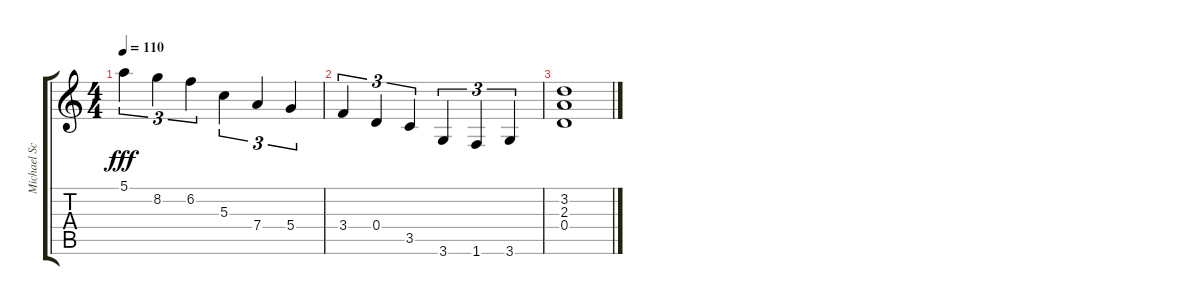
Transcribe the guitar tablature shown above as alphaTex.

\track ("Michael Schenker" "Michael Sc") {instrument distortionguitar}
\staff {score tabs}
\tuning (E4 B3 G3 D3 A2 E2) {hide}
\ts (4 4)
\tempo 110
\clef g2
\ks c
5.1.4{tu (3 2) dy fff} 8.2.4{tu (3 2)} 6.2.4{tu (3 2)} 5.3.4{tu (3 2)} 7.4.4{tu (3 2)} 5.4.4{tu (3 2)} |
3.4.4{tu (3 2)} 0.4.4{tu (3 2)} 3.5.4{tu (3 2)} 3.6.4{tu (3 2)} 1.6.4{tu (3 2)} 3.6.4{tu (3 2)} |
(3.2 2.3 0.4).1
